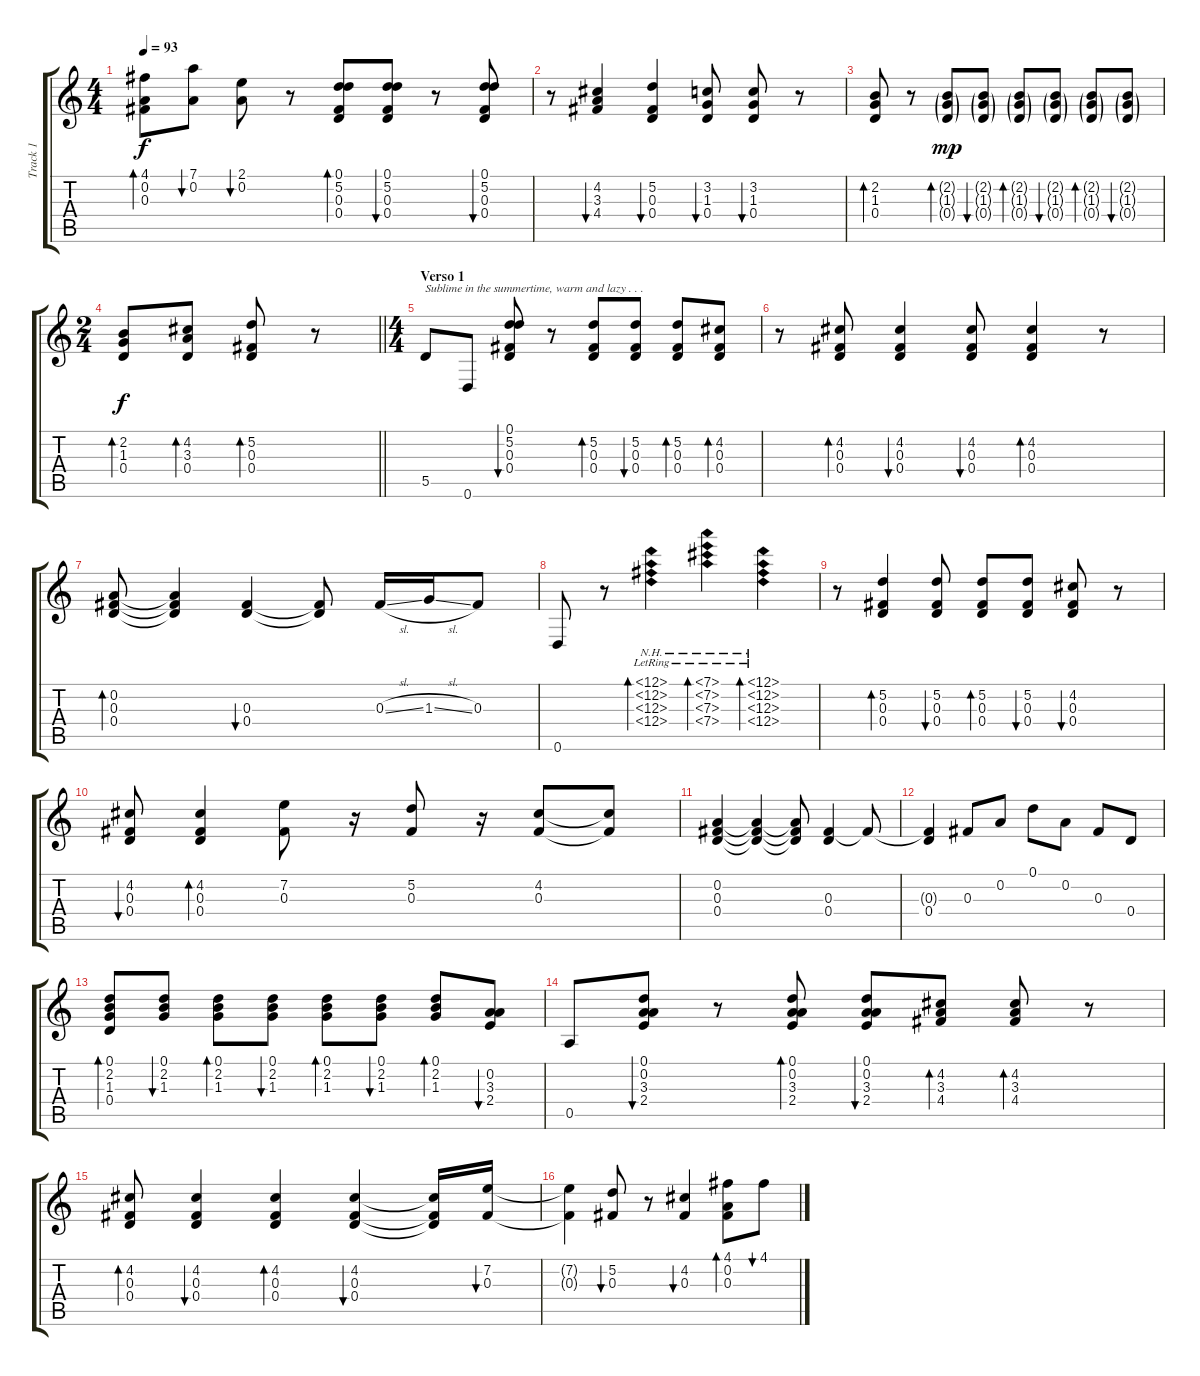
\track ("Track 1" "Track 1") {instrument electricguitarjazz bank 4}
\staff {score tabs}
\tuning (D4 A3 Gb3 D3 A2 D2) {hide}
\ts (4 4)
\tempo 93
\clef g2
\ks c
(4.1 0.2 0.3).8{bd 60 dy f} (7.1 0.2).8{bu 60} (2.1 0.2).8{bu 60} r.8 (0.1 5.2 0.3 0.4).8{bd 60} (0.1 5.2 0.3 0.4).8{bu 60} r.8 (0.1 5.2 0.3 0.4).8{bu 60} |
r.8 (4.2 3.3 4.4).4{bu 60} (5.2 0.3 0.4).4{bu 60} (3.2 1.3 0.4).8{bu 60} (3.2 1.3 0.4).8{bu 60} r.8 |
(2.2 1.3 0.4).8{bd 60} r.8 (2.2{g} 1.3{g} 0.4{g}).8{bd 60 dy mp} (2.2{g} 1.3{g} 0.4{g}).8{bu 60} (2.2{g} 1.3{g} 0.4{g}).8{bd 60} (2.2{g} 1.3{g} 0.4{g}).8{bu 60} (2.2{g} 1.3{g} 0.4{g}).8{bd 60} (2.2{g} 1.3{g} 0.4{g}).8{bu 60} |
\ts (2 4)
\barLineRight lightlight
(2.2 1.3 0.4).8{bd 60 dy f} (4.2 3.3 0.4).8{bd 60} (5.2 0.3 0.4).8{bd 60} r.8 |
\ts (4 4)
\section ("" "Verso 1")
5.5.8{txt "Sublime in the summertime, warm and lazy . . ."} 0.6.8 (0.1 5.2 0.3 0.4).8{bu 120} r.8 (5.2 0.3 0.4).8{bd 120} (5.2 0.3 0.4).8{bu 120} (5.2 0.3 0.4).8{bd 120} (4.2 0.3 0.4).8{bd 120} |
r.8 (4.2 0.3 0.4).8{bd 120} (4.2 0.3 0.4).4{bu 120} (4.2 0.3 0.4).8{bu 120} (4.2 0.3 0.4).4{bd 120} r.8 |
(0.2 0.3 0.4).8{bd 120} (0.2{t} 0.3{t} 0.4{t}).4 (0.3 0.4).4{bu 240} (0.3{t} 0.4{t}).8 0.3{sl}.16 1.3{sl}.16 0.3.8 |
0.6.8 r.8 (12.1{nh lr} 12.2{nh lr} 12.3{nh lr} 12.4{nh lr}).4{bd 30} (7.1{nh lr} 7.2{nh lr} 7.3{nh lr} 7.4{nh lr}).4{bd 30} (12.1{nh lr} 12.2{nh lr} 12.3{nh lr} 12.4{nh lr}).4{bd 30} |
r.8 (5.2 0.3 0.4).4{bd 120} (5.2 0.3 0.4).8{bu 120} (5.2 0.3 0.4).8{bd 120} (5.2 0.3 0.4).8{bu 120} (4.2 0.3 0.4).8{bu 120} r.8 |
(4.2 0.3 0.4).8{bu 120} (4.2 0.3 0.4).4{bd 120} (7.2 0.3).8 r.16 (5.2 0.3).8 r.16 (4.2 0.3).8 (4.2{t} 0.3{t}).8 |
(0.2 0.3 0.4).4 (0.2{t} 0.3{t} 0.4{t}).4 (0.2{t} 0.3{t} 0.4{t}).8 (0.3 0.4).4 0.3{t}.8 |
(0.3{t} 0.4).4 0.3.8 0.2.8 0.1.8 0.2.8 0.3.8 0.4.8 |
(0.1 2.2 1.3 0.4).8{bd 120} (0.1 2.2 1.3).8{bu 120} (0.1 2.2 1.3).8{bd 120} (0.1 2.2 1.3).8{bu 120} (0.1 2.2 1.3).8{bd 120} (0.1 2.2 1.3).8{bu 120} (0.1 2.2 1.3).8{bd 60} (0.2 3.3 2.4).8{bu 120} |
0.5.8 (0.1 0.2 3.3 2.4).8{bu 60} r.8 (0.1 0.2 3.3 2.4).8{bd 60} (0.1 0.2 3.3 2.4).8{bu 60} (4.2 3.3 4.4).8{bd 60} (4.2 3.3 4.4).8{bd 60} r.8 |
(4.2 0.3 0.4).8{bd 60} (4.2 0.3 0.4).4{bu 60} (4.2 0.3 0.4).4{bd 60} (4.2 0.3 0.4).4{bu 60} (4.2{t} 0.3{t} 0.4{t}).16 (7.2 0.3).16{bu 60} |
(7.2{t} 0.3{t}).4 (5.2 0.3).8{bu 60} r.8 (4.2 0.3).4{bu 60} (4.1 0.2 0.3).8{bd 60} 4.1.8{bu 60}
